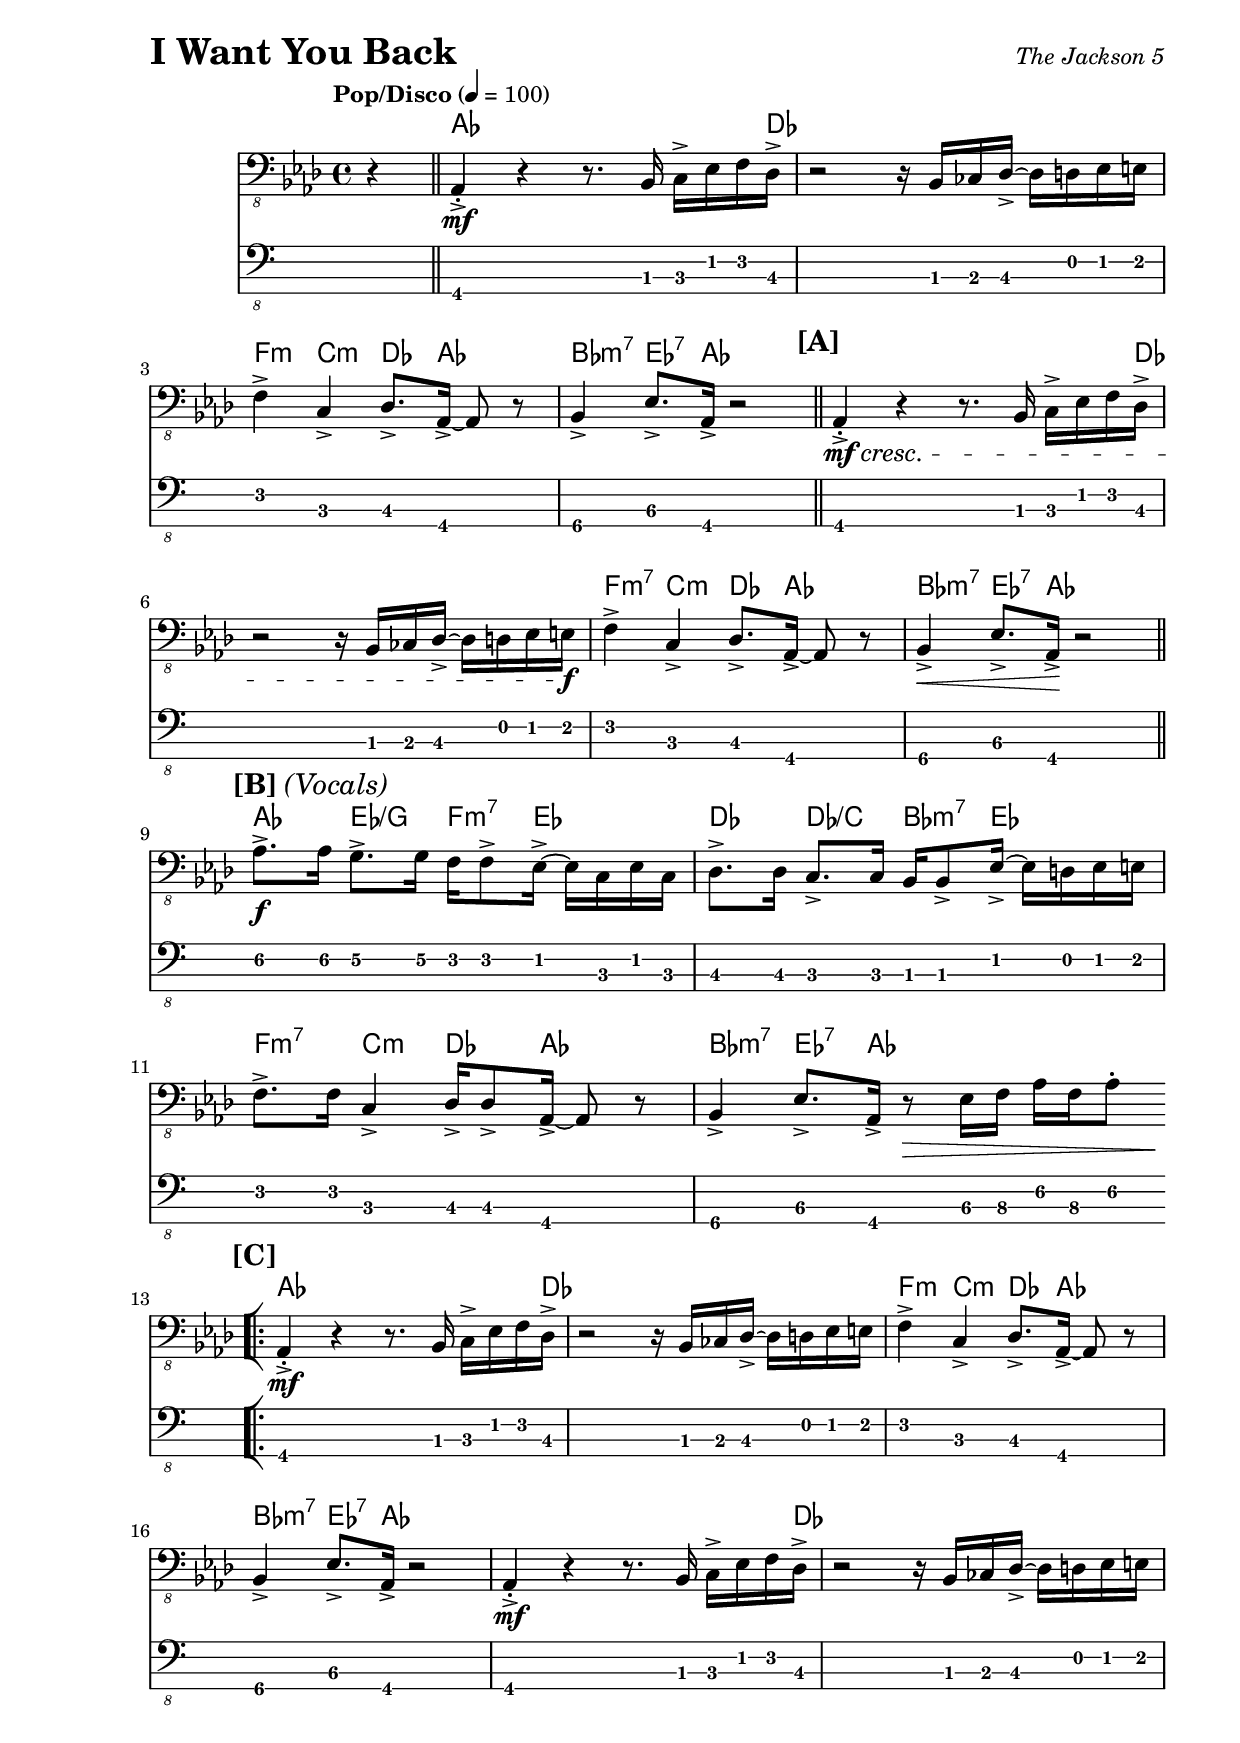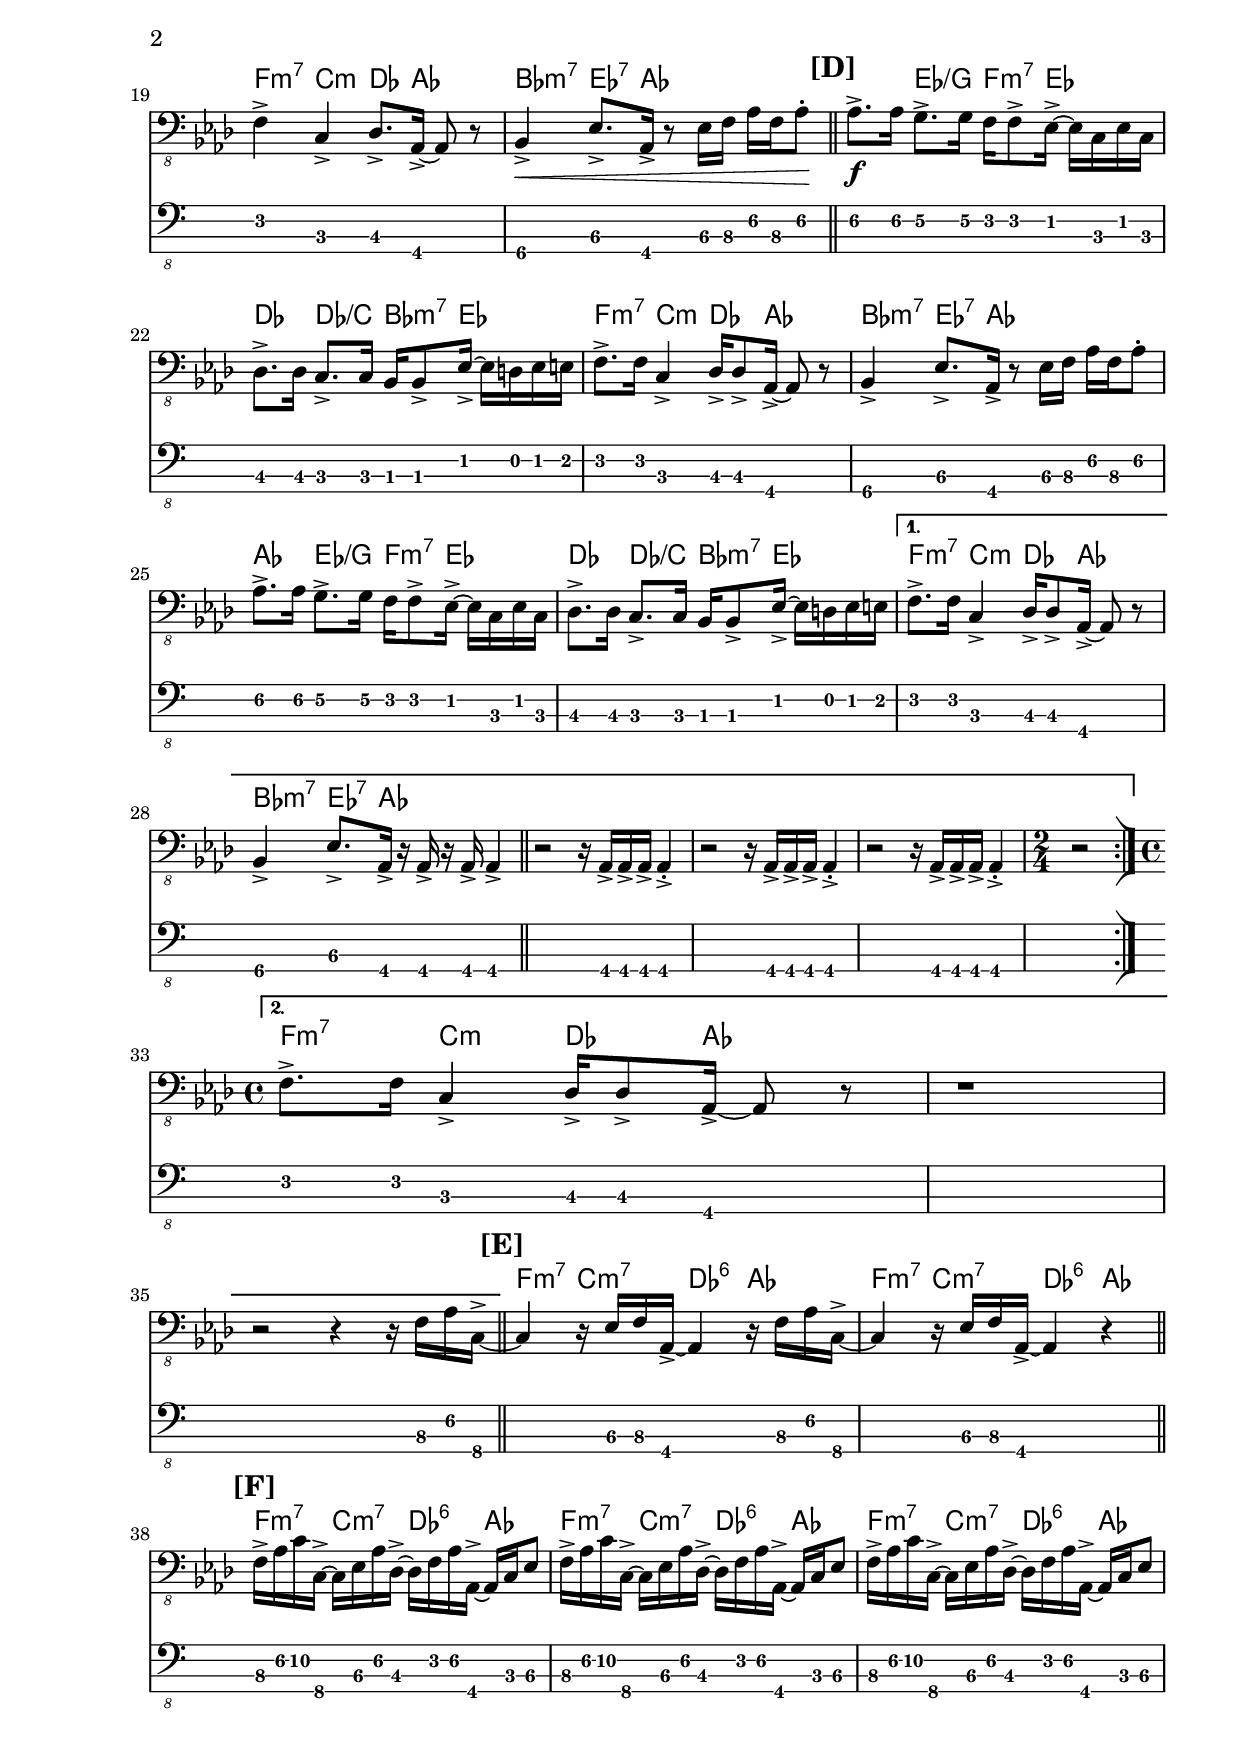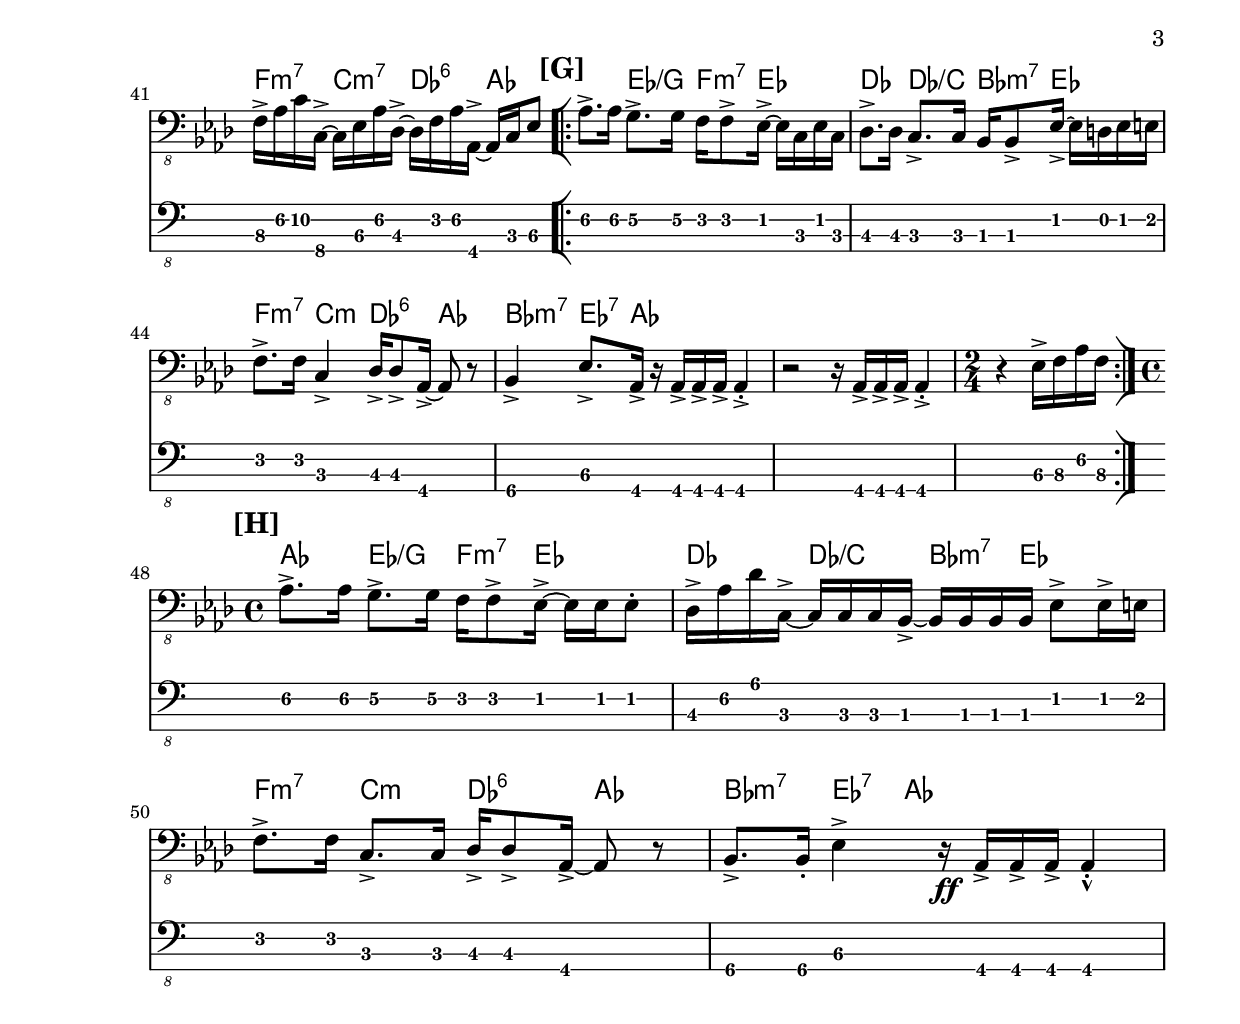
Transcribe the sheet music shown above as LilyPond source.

% LilyBin

\version "2.18.0"
\include "english.ly"

\header {
  piece = \markup { \fontsize #4 \bold "I Want You Back" }
  opus = \markup { \italic "The Jackson 5" }
}

\paper { 
  left-margin = 1.0 \in
  right-margin = 0.5 \in
}

mBreak = {
  %% \break
}

cBreak = { \break }

global = {
  \time 4/4
  \tempo "Pop/Disco" 4 = 100
}

my_notes = \relative c {
  \clef "bass_8"
  \key af \major

  \partial 4 r4 \bar "||" |

  af,4-.-> \mf r4 r8. bf16 c16-> ef16 f16 df16-> |
  r2 r16 bf16 cf16 df16-> ~df16 d16 ef16 e16 |
  f4-> c4-> df8.-> af16-> ~af8 r8 |
  bf4->\4 ef8.->\3 af,16-> r2 \bar "||"
  
  %% 5
  \mBreak
  \mark \markup { \bold { [A] } }
  af4-.-> \mf \cresc r4 r8. bf16 c16-> ef16 f16 df16-> |
  r2 r16 bf16 cf16 df16-> ~df16 d16 ef16 e16 \f |
  f4-> c4-> df8.-> af16-> ~af8 r8 |
  bf4->\4 \< ef8.->\3 af,16-> \! r2 \bar "||"

  %% 9
  \mBreak \cBreak
  \mark \markup { \bold { [B] } \italic { (Vocals) } }
  af'8.->\2 \f af16\2 g8.->\2 g16\2 f16\2 f8-> ef16-> ~ ef16 c16 ef16 c16 |
  df8.-> df16 c8.-> c16 bf16 bf8-> ef16-> ~ef16 d16 ef16 e16 |
  
  %% 11
  \mBreak
  f8.-> f16 c4-> df16-> df8-> af16-> ~af8 r8 |
  bf4->\4 ef8.->\3 af,16-> r8 \> ef'16\3 f16\3 af16\2 f16\3 af8-.\2 
  \bar "||"  % doesn't work
  
  \repeat volta 2 {
    %% 13
    \mBreak \cBreak
    \mark \markup { \bold { [C] } }
    \bar "[|:"
    af,4-.->  \mf r4 r8. bf16 c16-> ef16 f16 df16-> |
    r2 r16 bf16 cf16 df16-> ~df16 d16 ef16 e16 |
    f4-> c4-> df8.-> af16-> ~af8 r8 |
    bf4->\4 ef8.->\3 af,16->\4 r2
    
    %% 17
    \mBreak
    af4-.->  \mf r4 r8. bf16 c16-> ef16 f16 df16-> |
    r2 r16 bf16 cf16 df16-> ~df16 d16 ef16 e16 |
    f4-> c4-> df8.-> af16-> ~af8 r8 |
    bf4->\4 \< ef8.->\3 af,16->\4 r8 ef'16\3 f16\3 af16\2 f16\3 af8-.\2 \! \bar "||"
    
    %% 21
    \mBreak
    \mark \markup { \bold { [D] } }
    af8.->\2 \f af16\2 g8.->\2 g16\2 f16\2 f8-> ef16-> ~ ef16 c16 ef16 c16 |
    df8.-> df16 c8.-> c16 bf16 bf8-> ef16-> ~ef16 d16 ef16 e16 |
    
    %% 23
    \mBreak
    f8.-> f16 c4-> df16-> df8-> af16-> ~af8 r8 |
    bf4->\4 ef8.->\3 af,16->\4 r8 ef'16\3 f16\3 af16\2 f16\3 af8-.\2 |
    
    %% 25
    \mBreak
    af8.->\2 af16\2 g8.->\2 g16\2 f16\2 f8-> ef16-> ~ ef16 c16 ef16 c16 |
    df8.-> df16 c8.-> c16 bf16 bf8-> ef16-> ~ef16 d16 ef16 e16 |
    
  } \alternative {
    { 
      %% 27
      \mBreak
      f8.-> f16 c4-> df16-> df8-> af16-> ~af8 r8 |
      bf4->\4 ef8.->\3 af,16-> r16 af16-> r16 af16-> af4-> \bar "||"
      
      %% 29
      \mBreak
      r2 r16 af16-> af16-> af16-> af4-.-> |
      r2 r16 af16-> af16-> af16-> af4-.-> |
      r2 r16 af16-> af16-> af16-> af4-.-> |
      \time 2/4 r2
      \bar ":|]" 
    }
    {
      %% 33
      \mBreak \cBreak
      \time 4/4
      f'8.-> f16 c4-> df16-> df8-> af16-> ~af8 r8 |
      r1 |
      \cBreak
      r2 r4 r16 f'16\3 af16\2 c,16->~\4 \bar "||"
    }
  }

  %% 36
  \mBreak
  \mark \markup { \bold { [E] } }
  c4\3 r16 ef16\3 f16\3 af,16-> ~af4 r16 f'16\3 af16\2 c,16->~\4 |
  c4\4 r16 ef16\3 f16\3 af,16-> ~af4 r4 \bar "||"
  
  %% 38
  \mBreak
  \mark \markup { \bold { [F] } }
  f'16->\3 af16\2 c16\2 c,16->\4 ~c16 ef16\3 af16\2 df,16->\3 ~df16 f16\2 af16\2 af,16-> 
    ~af16 c16\3 ef8\3 |
  f16->\3 af16\2 c16\2 c,16->\4 ~c16 ef16\3 af16\2 df,16->\3 ~df16 f16\2 af16\2 af,16-> 
    ~af16 c16\3 ef8\3 |
  
  %% 40
  \mBreak
  f16->\3 af16\2 c16\2 c,16->\4 ~c16 ef16\3 af16\2 df,16->\3 ~df16 f16\2 af16\2 af,16-> 
    ~af16 c16\3 ef8\3 |
  f16->\3 af16\2 c16\2 c,16->\4 ~c16 ef16\3 af16\2 df,16->\3 ~df16 f16\2 af16\2 af,16-> 
    ~af16 c16\3 ef8\3
  \bar "||"
  
  \repeat volta 2 {
    %% 42
    \mBreak
    \bar "[|:"
    \mark \markup { \bold { [G] } }
    \set TabStaff.minimumFret = 1
    af8.->\2 af16\2 g8.->\2 g16\2 f16 f8-> ef16-> ~ ef16 c16 ef16 c16 |
    df8.-> df16 c8.-> c16 bf16 bf8-> ef16-> ~ef16 d16 ef16 e16 |
    
    %% 44
    \mBreak
    f8.-> f16 c4-> df16-> df8-> af16-> ~af8 r8 |
    bf4->\4 ef8.->\3 af,16-> r16 af16-> af16-> af16-> af4-.-> |
    
    %% 46
    \mBreak
    r2 r16 af16-> af16-> af16-> af4-.-> |
    \time 2/4 r4 ef'16->\3 f16\3 af16\2 f16\3
    \bar ":|]"
  }
  
  %% 48
  \mBreak \cBreak
  \time 4/4
  \mark \markup { \bold { [H] } }
  af8.->\2 af16\2 g8.->\2 g16\2 f16\2 f8-> ef16-> ~ ef16 ef16 ef8-. |
  df16-> af'16\2 df16 c,16-> ~ c16 c16 c16 bf16-> ~bf16 bf16 bf16 bf16
    ef8-> ef16-> e16 | 
  
  %% 50
  \mBreak
  f8.-> f16 c8.-> c16 df16-> df8-> af16-> ~af8 r8 |
  bf8.->\4 bf16-.\4 ef4->\3 r16 \ff af,16-> af16-> af16-> af4-.-^ |
  %% \bar "|]" 
  
}

my_chords = \chordmode {
  \set majorSevenSymbol = \markup { maj7 }

  \partial 4 s4 |

  af16*15 df16 | s1 |
  f4:m c4:m df8. af16*3 s8 | bf4:m7 ef8.:7 af16 s2 |
  
  %% 5
  af16*15 df16 | s1 |
  f4:m7 c4:m df8. af16*3 s8 | bf4:m7 ef8.:7 af16 s2 |
  
  %% 9
  af4 ef4/g f8.:m7 ef16*5 | df4 df4/c bf8.:m7 ef16*5 |
  
  %% 11
  f4:m7 c4:m df8. af16*3 s8 | bf4:m7 ef8.:7 af16 s2 |

  \repeat volta 2 {
    %% 13
    af16*15 df16 | s1 |
    f4:m c4:m df8. af16*3 s8 | bf4:m7 ef8.:7 af16 s2 |
  
    %% 17
    af16*15 df16 | s1 |
    f4:m7 c4:m df8. af16*3 s8 | bf4:m7 ef8.:7 af16 s2 |
  
    %% 21
    af4 ef4/g f8.:m7 ef16*5 | df4 df4/c bf8.:m7 ef16*5 |
    
    %% 23
    f4:m7 c4:m df8. af16*3 s8 | bf4:m7 ef8.:7 af16 s2 |
  
    %% 25
    af4 ef4/g f8.:m7 ef16*5 | df4 df4/c bf8.:m7 ef16*5 |
  } \alternative {
    {
      %% 27
      f4:m7 c4:m df8. af16*3 s8 | bf4:m7 ef8.:7 af16 s2 |
      s1 | s1 | s1 |
      \time 2/4 s2 |
    }
    {
      %% 33
      \time 4/4
      f4:m7 c4:m df8. af16*3 s8 | s1 | s1 |
    }
  }
  
  %% 36
  f4:m7 c:m7 df:6 af | f:m7 c:m7 df:6 af |
  
  %% 38
  f4:m7 c:m7 df:6 af | f:m7 c:m7 df:6 af |
  
  %% 40
  f4:m7 c:m7 df:6 af | f:m7 c:m7 df:6 af |
  
  %% 42
  \repeat volta 2 {
    af4 ef4/g f8.:m7 ef16*5 | df4 df4/c bf8.:m7 ef16*5 |
    
    %% 44
    f4:m7 c:m df:6 af | bf:m7 ef8.:7 af16 s2 | 
    
    %% 46
    s1 |
    \time 2/4 s2 |
  }
  
  %% 48
  \time 4/4
  af4 ef4/g f8.:m7 ef16*5 | df4 df4/c bf8.:m7 ef16*5 |
  f4:m7 c:m df:6 af | bf:m7 ef8.:7 af16 s2 |
}

ticktock = \drummode {
  \partial 4 r4 |

  \repeat unfold 12 {
    hiwoodblock 4 lowoodblock lowoodblock lowoodblock
  }
  
  \repeat volta 2 {
    %% 13-26
    \repeat unfold 14 {
      hiwoodblock 4 lowoodblock lowoodblock lowoodblock
    }
  } \alternative {
    { 
      %% 27-31
      \repeat unfold 5 {
	hiwoodblock 4 lowoodblock lowoodblock lowoodblock
      }
      %% 32
      \time 2/4
      hiwoodblock 4 lowoodblock
    }
    {
      %% 33
      \time 4/4
      \repeat unfold 3 {
	hiwoodblock 4 lowoodblock lowoodblock lowoodblock
      }
    }
  }
  
  %% 36-41
  \repeat unfold 6 {
    hiwoodblock 4 lowoodblock lowoodblock lowoodblock
  }
  
  \repeat volta 2 {
    %% 42-46
    \repeat unfold 5 {
      hiwoodblock 4 lowoodblock lowoodblock lowoodblock
    }
    %% 47
    \time 2/4 hiwoodblock 4 lowoodblock
  }
  
  %% 48-51
  \time 4/4
  \repeat unfold 4 {
    hiwoodblock 4 lowoodblock lowoodblock lowoodblock
  }
}

my_music = <<
  \new ChordNames {
    \set ChordNames.midiInstrument = "percussive organ"
    \set ChordNames.midiMaximumVolume = #0.2
    \set chordChanges = ##t
    \global
    \my_chords
  }
  \new Staff {
    \set Staff.midiInstrument = #"electric bass (finger)"
    \set Staff.midiMinimumVolume = #0.7
    \set Staff.midiMaximumVolume = #0.95
    \global
    \my_notes
  }
  \tag #'scoreOnly
  \new TabStaff
    \with { stringTunings = #bass-tuning } 
  { 
    %%\set TabStaff.minimumFret = #3f
    %%\set TabStaff.restrainOpenStrings = ##t
    \global
    \my_notes
  }
  \tag #'midiOnly
  \new DrumStaff = TickTock <<
    \new DrumVoice = "ticktock" {
      \set DrumStaff.instrumentName = "TickTock"
      \set DrumStaff.midiMaximumVolume = #0.7
      \global
      \ticktock
    }
  >>
>>
  
\score {
  \removeWithTag #'midiOnly \my_music
  \layout {
    \context {
      \Score \override StringNumber #'stencil = ##f 
    }
  }
}
\score {
  \removeWithTag #'scoreOnly \unfoldRepeats \my_music
  \midi {}
}
